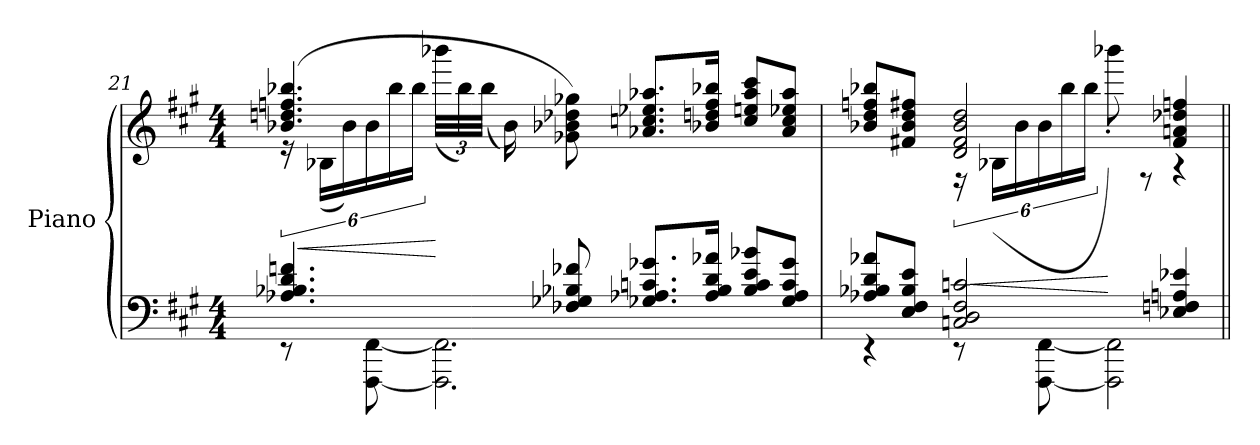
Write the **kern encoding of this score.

**kern	**kern	**dynam
*part1	*part1	*part1
*staff2	*staff1	*staff1/2
*I"Piano	*	*
*I'Pno.	*	*
!!LO:LB:g=z
*clefF4	*clefG2	*
*k[f#c#g#]	*k[f#c#g#]	*
*M4/4	*M4/4	*
=21	=21	=21
*^	*^	*
4.A-X/ 4.B-X/ 4.d/ 4.fn/	8r	(>4.b-X/ 4.ddn/ 4.ffn/ 4.bb-X/	24r	.
!	!	!	!	!LO:HP:b
.	.	.	(>24B-X\LL	<
.	.	.	24b-\)	.
.	[8FFF#i\ [8FF#i\	.	24b-\	.
.	.	.	24bb-\	.
.	.	.	24bb-\JJ	.
*	*	*	*Xbrackettup	*
.	2.FFF#\] 2.FF#\]	.	(<48bbb-X\LL	[
.	.	.	48bb-\)	.
.	.	.	(<48bb-\JJ	.
.	.	.	16b-\)	.
8F-X/ 8G-X/ 8B-X/ 8f-X/	.	8g-X\ 8b-X\ 8dd-X\ 8gg-X\)	2ryy	.
8.G-X/ 8.A-X/ 8.cn/ 8.g-X/L	.	8.a-X/ 8.ccn/ 8.ee-X/ 8.aa-X/L	.	.
16A-/ 16B-/ 16d/ 16a-X/Jk	.	16b-X/ 16ddn/ 16ff/ 16bb-X/Jk	.	.
8B-/ 8c/ 8e/ 8b-X/L	.	8cc/ 8een/ 8aa-/ 8ccc#/L	.	.
8G-/ 8A-/ 8c/ 8g-/J	.	8a-/ 8cc/ 8ee-X/ 8aa-/J	8ryy	.
=22	=22	=22	=22	=22
8A-X/ 8B-X/ 8d/ 8a-X/L	4r	8b-X/ 8dd/ 8ffn/ 8bb-X/L	4ryy	.
8E/ 8F#/ 8B-/ 8e/J	.	8f#X/ 8b-/ 8dd/ 8ff#X/J	.	.
*	*	*	*brackettup	*
2Cn/ 2D/ 2F#/ 2cn/	8r	2d/ 2f#/ 2b-/ 2dd/	24r	.
!	!	!	!	!LO:HP:b
.	.	.	(>24B-X\LL	<
.	.	.	24b-\	.
.	[8FFF#\ [8FF#\	.	24b-\	.
.	.	.	24bb-\	.
.	.	.	24bb-\JJ	.
.	2FFF#\] 2FF#\]	.	8bbb-X'\)	[
.	.	.	8r	.
4E-X/ 4Fn/ 4An/ 4e-X/	.	4f#/ 4an/ 4dd-X/ 4ffn/	4r	.
*v	*v	*	*	*
*	*v	*v	*
=||	=||	=||
*-	*-	*-
